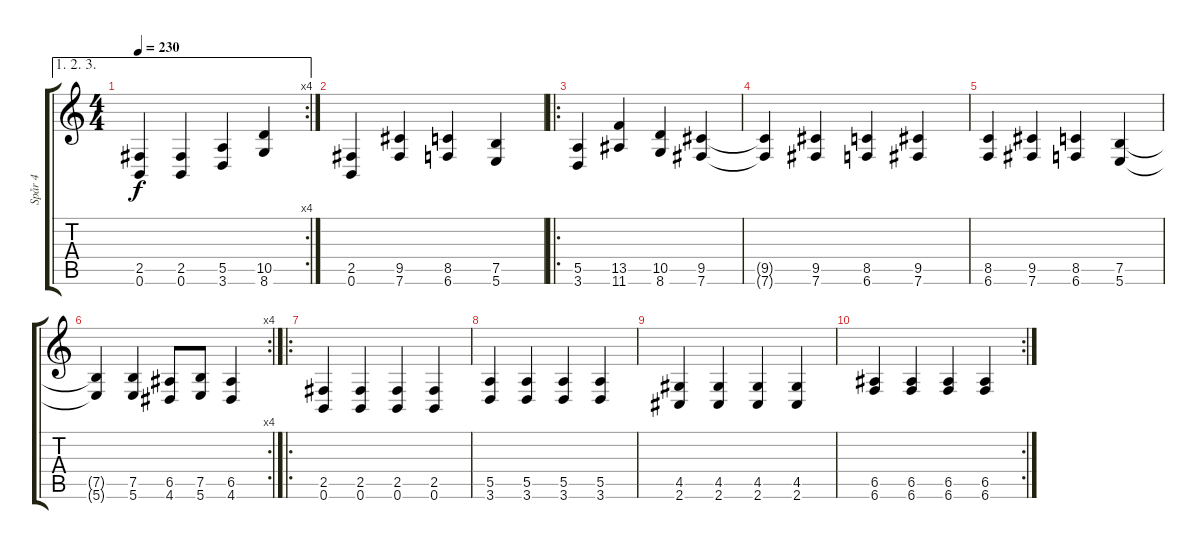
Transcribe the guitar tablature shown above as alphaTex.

\track ("Spår 4" "Spår 4") {instrument distortionguitar}
\staff {score tabs}
\tuning (B3 Gb3 D3 A2 E2 B1) {hide}
\ae (1 2 3)
\rc 4
\ts (4 4)
\tempo 230
\clef g2
\ks c
(2.5 0.6).4{dy f} (2.5 0.6).4 (5.5 3.6).4 (10.5 8.6).4 |
(2.5 0.6).4 (9.5 7.6).4 (8.5 6.6).4 (7.5 5.6).4 |
\ro
(5.5 3.6).4 (13.5 11.6).4 (10.5 8.6).4 (9.5 7.6).4 |
(9.5{t} 7.6{t}).4 (9.5 7.6).4 (8.5 6.6).4 (9.5 7.6).4 |
(8.5 6.6).4 (9.5 7.6).4 (8.5 6.6).4 (7.5 5.6).4 |
\rc 4
(7.5{t} 5.6{t}).4 (7.5 5.6).4 (6.5 4.6).8 (7.5 5.6).8 (6.5 4.6).4 |
\ro
(2.5 0.6).4 (2.5 0.6).4 (2.5 0.6).4 (2.5 0.6).4 |
(5.5 3.6).4 (5.5 3.6).4 (5.5 3.6).4 (5.5 3.6).4 |
(4.5 2.6).4 (4.5 2.6).4 (4.5 2.6).4 (4.5 2.6).4 |
\rc 2
(6.5 6.6).4 (6.5 6.6).4 (6.5 6.6).4 (6.5 6.6).4
